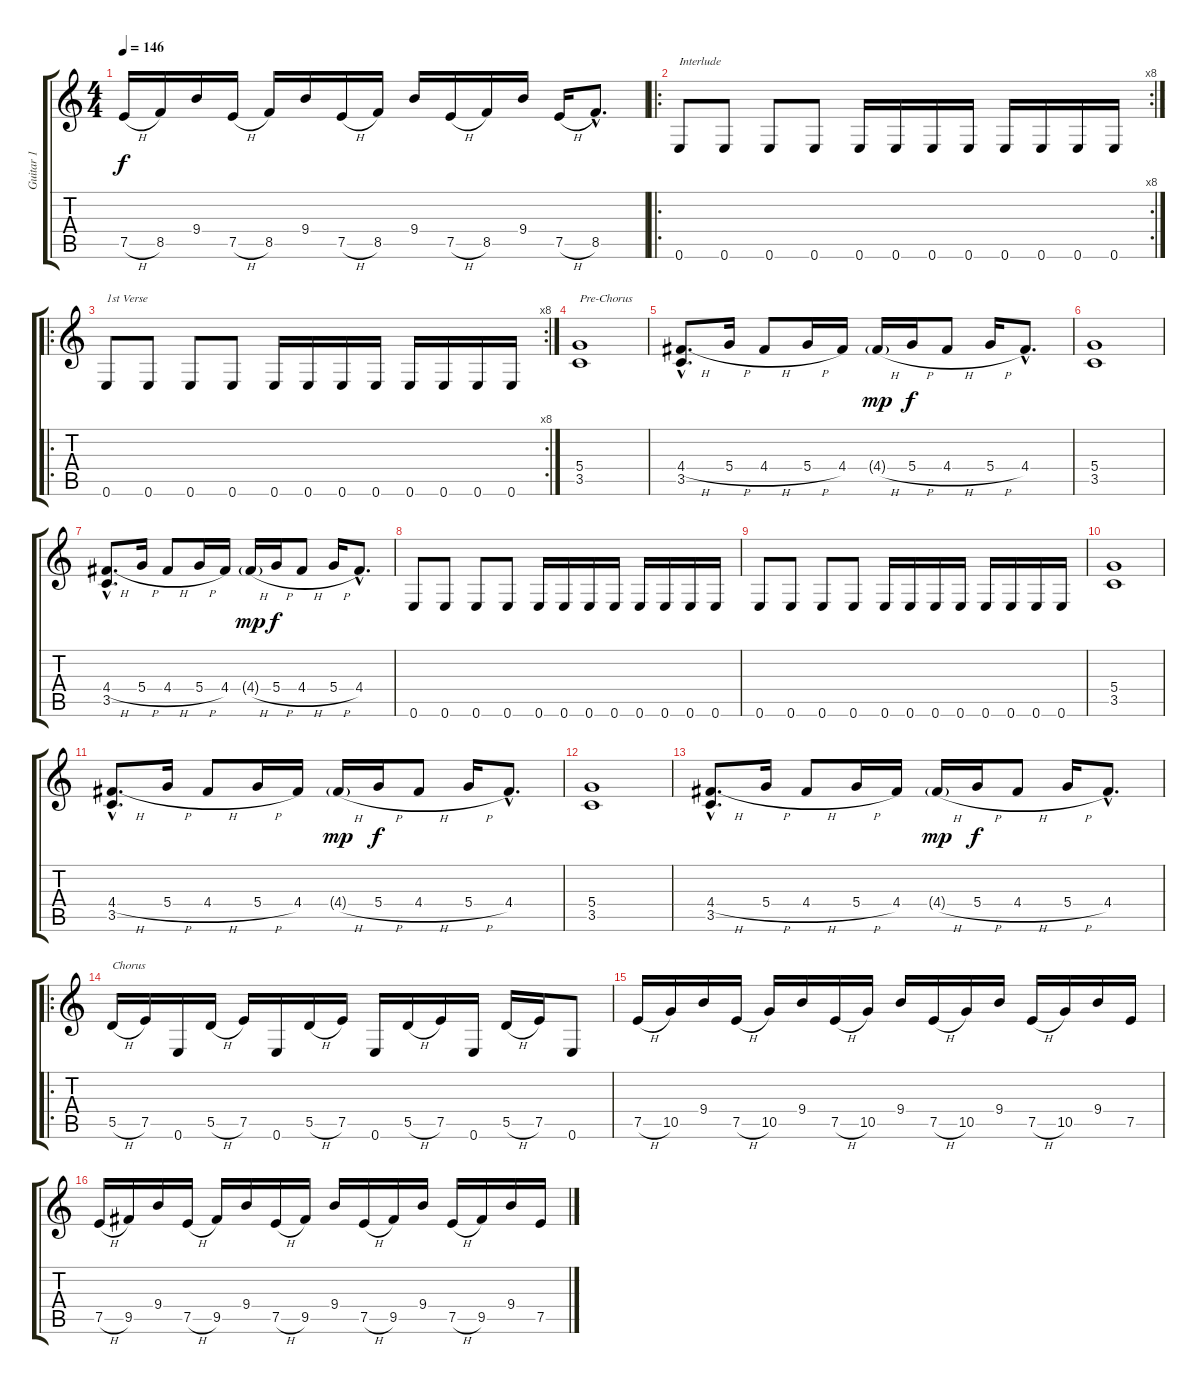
\track ("Guitar 1" "Guitar 1") {instrument distortionguitar}
\staff {score tabs}
\tuning (E4 B3 G3 D3 A2 E2) {hide}
\ts (4 4)
\tempo 146
\clef g2
\ks c
7.5{h}.16{dy f} 8.5.16 9.4.16 7.5{h}.16 8.5.16 9.4.16 7.5{h}.16 8.5.16 9.4.16 7.5{h}.16 8.5.16 9.4.16 7.5{h}.16 8.5{hac}.8{d} |
\ro
\rc 8
0.6.8{txt "Interlude"} 0.6.8 0.6.8 0.6.8 0.6.16 0.6.16 0.6.16 0.6.16 0.6.16 0.6.16 0.6.16 0.6.16 |
\ro
\rc 8
0.6.8{txt "1st Verse"} 0.6.8 0.6.8 0.6.8 0.6.16 0.6.16 0.6.16 0.6.16 0.6.16 0.6.16 0.6.16 0.6.16 |
(5.4 3.5).1{txt "Pre-Chorus"} |
(4.4{h hac} 3.5{hac}).8{d} 5.4{h}.16 4.4{h}.8 5.4{h}.16 4.4.16 4.4{h g}.16{dy mp} 5.4{h}.16{dy f} 4.4{h}.8 5.4{h}.16 4.4{hac}.8{d} |
(5.4 3.5).1 |
(4.4{h hac} 3.5{hac}).8{d} 5.4{h}.16 4.4{h}.8 5.4{h}.16 4.4.16 4.4{h g}.16{dy mp} 5.4{h}.16{dy f} 4.4{h}.8 5.4{h}.16 4.4{hac}.8{d} |
0.6.8 0.6.8 0.6.8 0.6.8 0.6.16 0.6.16 0.6.16 0.6.16 0.6.16 0.6.16 0.6.16 0.6.16 |
0.6.8 0.6.8 0.6.8 0.6.8 0.6.16 0.6.16 0.6.16 0.6.16 0.6.16 0.6.16 0.6.16 0.6.16 |
(5.4 3.5).1 |
(4.4{h hac} 3.5{hac}).8{d} 5.4{h}.16 4.4{h}.8 5.4{h}.16 4.4.16 4.4{h g}.16{dy mp} 5.4{h}.16{dy f} 4.4{h}.8 5.4{h}.16 4.4{hac}.8{d} |
(5.4 3.5).1 |
(4.4{h hac} 3.5{hac}).8{d} 5.4{h}.16 4.4{h}.8 5.4{h}.16 4.4.16 4.4{h g}.16{dy mp} 5.4{h}.16{dy f} 4.4{h}.8 5.4{h}.16 4.4{hac}.8{d} |
\ro
5.5{h}.16{txt "Chorus"} 7.5.16 0.6.16 5.5{h}.16 7.5.16 0.6.16 5.5{h}.16 7.5.16 0.6.16 5.5{h}.16 7.5.16 0.6.16 5.5{h}.16 7.5.16 0.6.8 |
7.5{h}.16 10.5.16 9.4.16 7.5{h}.16 10.5.16 9.4.16 7.5{h}.16 10.5.16 9.4.16 7.5{h}.16 10.5.16 9.4.16 7.5{h}.16 10.5.16 9.4.16 7.5.16 |
7.5{h}.16 9.5.16 9.4.16 7.5{h}.16 9.5.16 9.4.16 7.5{h}.16 9.5.16 9.4.16 7.5{h}.16 9.5.16 9.4.16 7.5{h}.16 9.5.16 9.4.16 7.5.16
